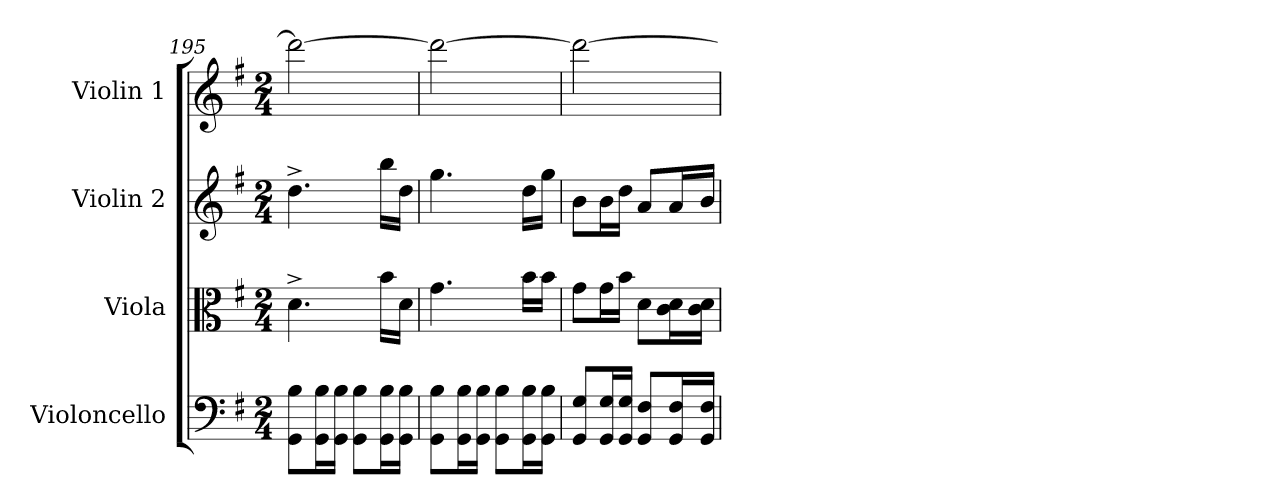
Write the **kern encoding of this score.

**kern	**kern	**kern	**kern
*part4	*part3	*part2	*part1
*staff4	*staff3	*staff2	*staff1
*I"Violoncello	*I"Viola	*I"Violin 2	*I"Violin 1
*I'Vc	*I'Vla	*I'Vln	*I'Vln
*clefF4	*clefC3	*clefG2	*clefG2
*k[f#]	*k[f#]	*k[f#]	*k[f#]
*M2/4	*M2/4	*M2/4	*M2/4
=195	=195	=195	=195
8GG\ 8B\L	4.d^\	4.dd^\	2ddd\_
16GG\ 16B\L	.	.	.
16GG\ 16B\JJ	.	.	.
8GG\ 8B\L	.	.	.
16GG\ 16B\L	16b\LL	16bb\LL	.
16GG\ 16B\JJ	16d\JJ	16dd\JJ	.
!!LO:LB:g=z
=196	=196	=196	=196
8GG\ 8B\L	4.g\	4.gg\	2ddd\_
16GG\ 16B\L	.	.	.
16GG\ 16B\JJ	.	.	.
8GG\ 8B\L	.	.	.
16GG\ 16B\L	16b\LL	16dd\LL	.
16GG\ 16B\JJ	16b\JJ	16gg\JJ	.
=197	=197	=197	=197
8GG/ 8G/L	8g\L	8b\L	2ddd\_
16GG/ 16G/L	16g\L	16b\L	.
16GG/ 16G/JJ	16b\JJ	16dd\JJ	.
8GG/ 8F#/L	8d\L	8a/L	.
16GG/ 16F#/L	16c\ 16d\L	16a/L	.
16GG/ 16F#/JJ	16c\ 16d\JJ	16b/JJ	.
=	=	=	=
*-	*-	*-	*-
